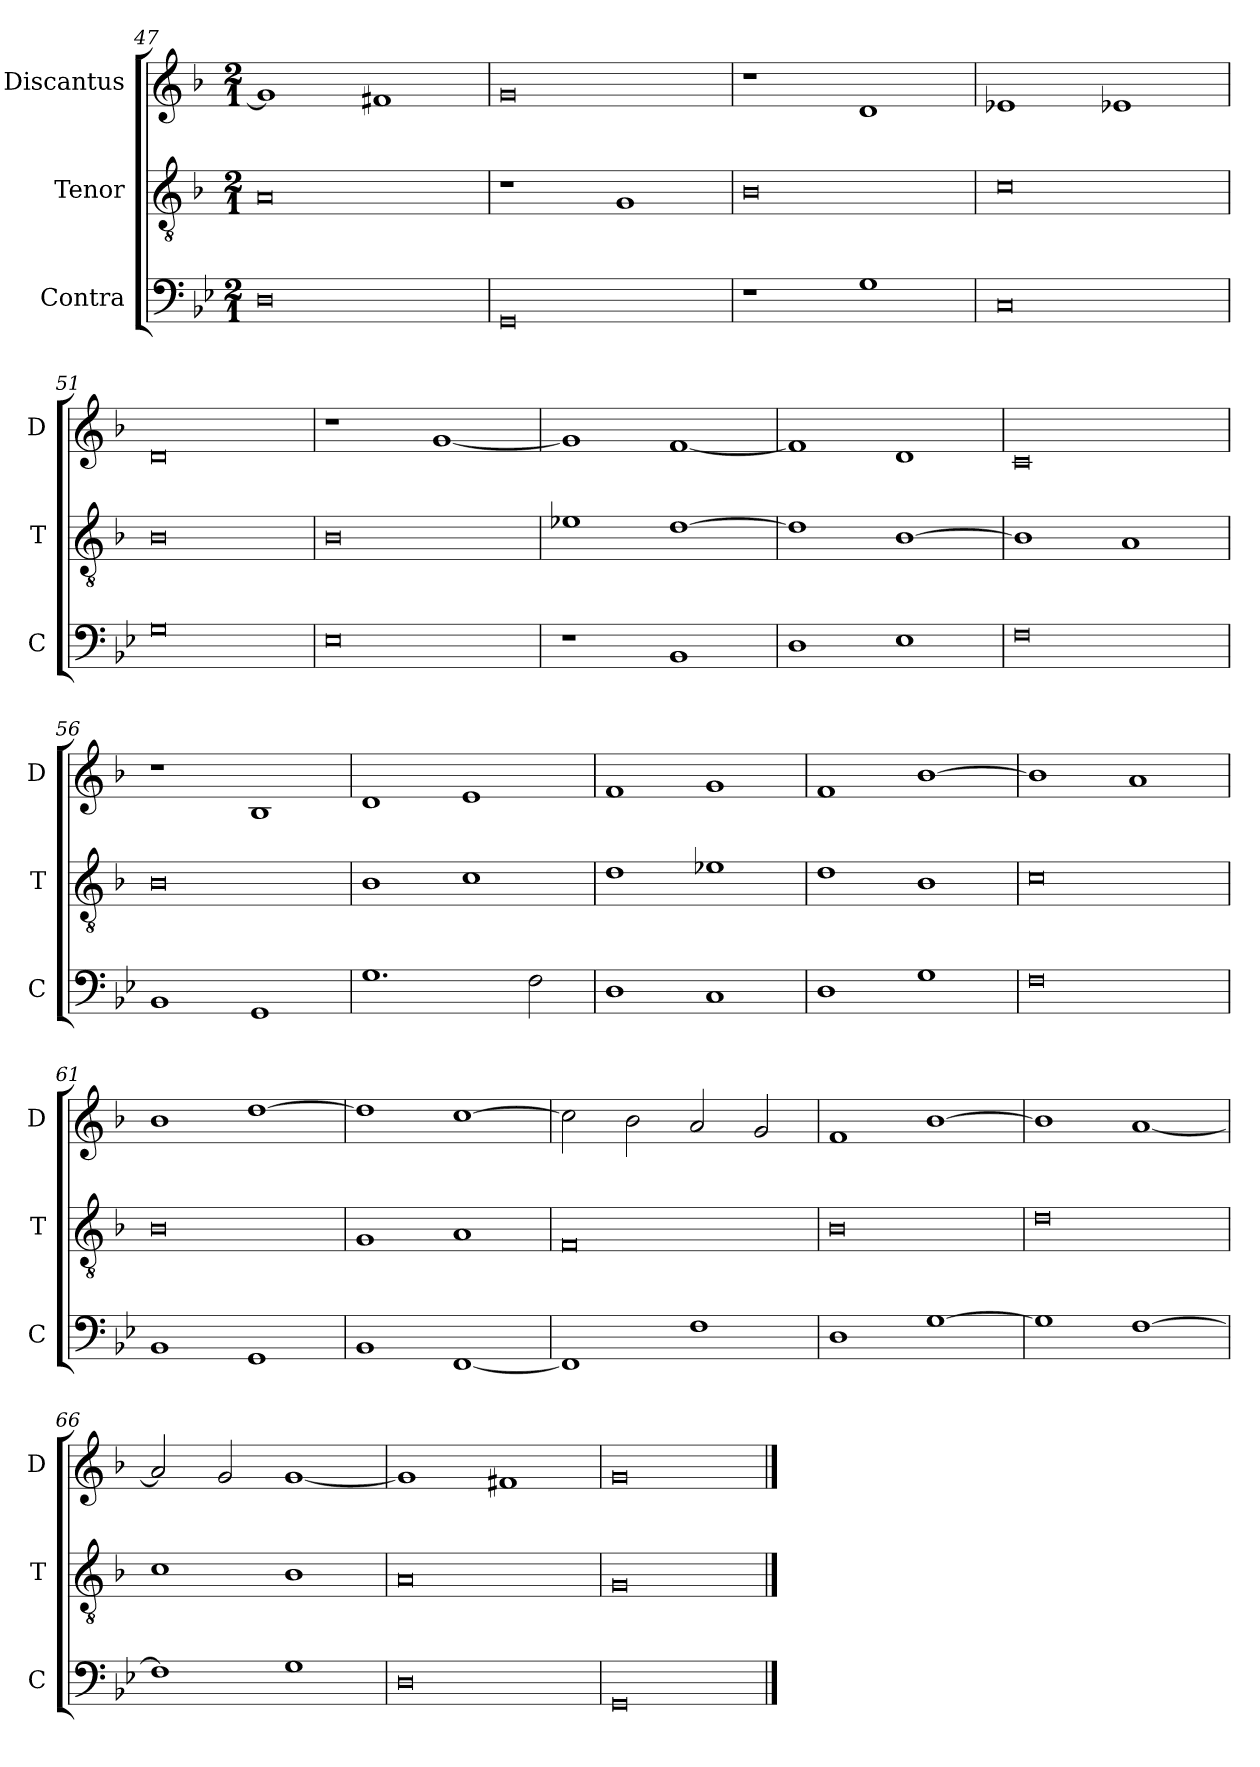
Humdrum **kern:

**kern	**kern	**kern
*part3	*part2	*part1
*staff3	*staff2	*staff1
*I"Contra	*I"Tenor	*I"Discantus
*I'C	*I'T	*I'D
*clefF4	*clefGv2	*clefG2
*k[b-e-]	*k[b-]	*k[b-]
*M2/1	*M2/1	*M2/1
=47	=47	=47
0D	0A	1g]
.	.	1f#X
=48	=48	=48
0GG	1r	0g
.	1G	.
=49	=49	=49
1r	0B-	1r
1G	.	1d
=50	=50	=50
0C	0c	1e-X
.	.	1e-X
=51	=51	=51
0G	0B-	0d
=52	=52	=52
0E-	0B-	1r
.	.	[1g
=53	=53	=53
1r	1e-X	1g]
1BB-	[1d	[1f
=54	=54	=54
1D	1d]	1f]
1E-	[1B-	1d
=55	=55	=55
0F	1B-]	0c
.	1A	.
=56	=56	=56
1BB-	0B-	1r
1GG	.	1B-
=57	=57	=57
1.G	1B-	1d
.	1c	1e
2F	.	.
=58	=58	=58
1D	1d	1f
1C	1e-X	1g
=59	=59	=59
1D	1d	1f
1G	1B-	[1b-
=60	=60	=60
0F	0c	1b-]
.	.	1a
=61	=61	=61
1BB-	0B-	1b-
1GG	.	[1dd
=62	=62	=62
1BB-	1G	1dd]
[1FF	1A	[1cc
=63	=63	=63
1FF]	0F	2cc]
.	.	2b-
1F	.	2a
.	.	2g
=64	=64	=64
1D	0B-	1f
[1G	.	[1b-
=65	=65	=65
1G]	0d	1b-]
[1F	.	[1a
=66	=66	=66
1F]	1c	2a]
.	.	2g
1G	1B-	[1g
=67	=67	=67
0D	0A	1g]
.	.	1f#X
=68	=68	=68
0GG	0G	0g
==	==	==
*-	*-	*-
